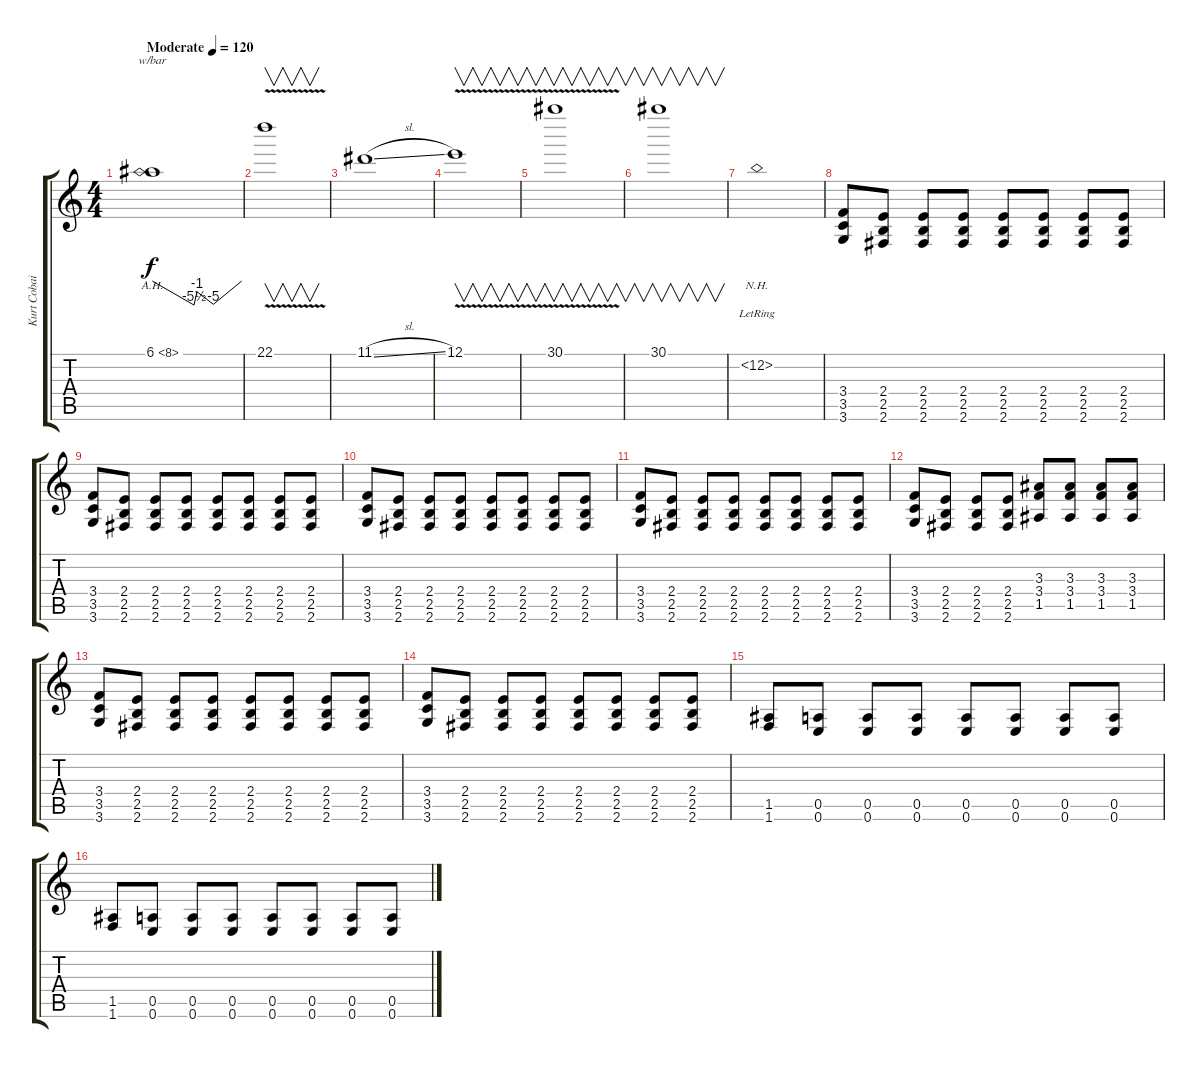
\track ("Kurt Cobain" "Kurt Cobai") {instrument distortionguitar}
\staff {score tabs}
\tuning (E4 B3 G3 D3 A2 E2) {hide}
\ts (4 4)
\tempo (120 "Moderate")
\clef g2
\ks c
6.1{ah 2}.1{tbe (custom default 0 0 28 -22 30 -4 41 -20 60 0) dy f instrument distortionguitar} |
22.1{v}.1{v} |
11.1{sl}.1 |
12.1{v}.1{v} |
30.1{v}.1{v} |
30.1.1{v} |
27.2{nh lr}.1 |
(3.4 3.5 3.6).8 (2.4 2.5 2.6).8 (2.4 2.5 2.6).8 (2.4 2.5 2.6).8 (2.4 2.5 2.6).8 (2.4 2.5 2.6).8 (2.4 2.5 2.6).8 (2.4 2.5 2.6).8 |
(3.4 3.5 3.6).8 (2.4 2.5 2.6).8 (2.4 2.5 2.6).8 (2.4 2.5 2.6).8 (2.4 2.5 2.6).8 (2.4 2.5 2.6).8 (2.4 2.5 2.6).8 (2.4 2.5 2.6).8 |
(3.4 3.5 3.6).8 (2.4 2.5 2.6).8 (2.4 2.5 2.6).8 (2.4 2.5 2.6).8 (2.4 2.5 2.6).8 (2.4 2.5 2.6).8 (2.4 2.5 2.6).8 (2.4 2.5 2.6).8 |
(3.4 3.5 3.6).8 (2.4 2.5 2.6).8 (2.4 2.5 2.6).8 (2.4 2.5 2.6).8 (2.4 2.5 2.6).8 (2.4 2.5 2.6).8 (2.4 2.5 2.6).8 (2.4 2.5 2.6).8 |
(3.4 3.5 3.6).8 (2.4 2.5 2.6).8 (2.4 2.5 2.6).8 (2.4 2.5 2.6).8 (3.3 3.4 1.5).8 (3.3 3.4 1.5).8 (3.3 3.4 1.5).8 (3.3 3.4 1.5).8 |
(3.4 3.5 3.6).8 (2.4 2.5 2.6).8 (2.4 2.5 2.6).8 (2.4 2.5 2.6).8 (2.4 2.5 2.6).8 (2.4 2.5 2.6).8 (2.4 2.5 2.6).8 (2.4 2.5 2.6).8 |
(3.4 3.5 3.6).8 (2.4 2.5 2.6).8 (2.4 2.5 2.6).8 (2.4 2.5 2.6).8 (2.4 2.5 2.6).8 (2.4 2.5 2.6).8 (2.4 2.5 2.6).8 (2.4 2.5 2.6).8 |
(1.5 1.6).8 (0.5 0.6).8 (0.5 0.6).8 (0.5 0.6).8 (0.5 0.6).8 (0.5 0.6).8 (0.5 0.6).8 (0.5 0.6).8 |
(1.5 1.6).8 (0.5 0.6).8 (0.5 0.6).8 (0.5 0.6).8 (0.5 0.6).8 (0.5 0.6).8 (0.5 0.6).8 (0.5 0.6).8
